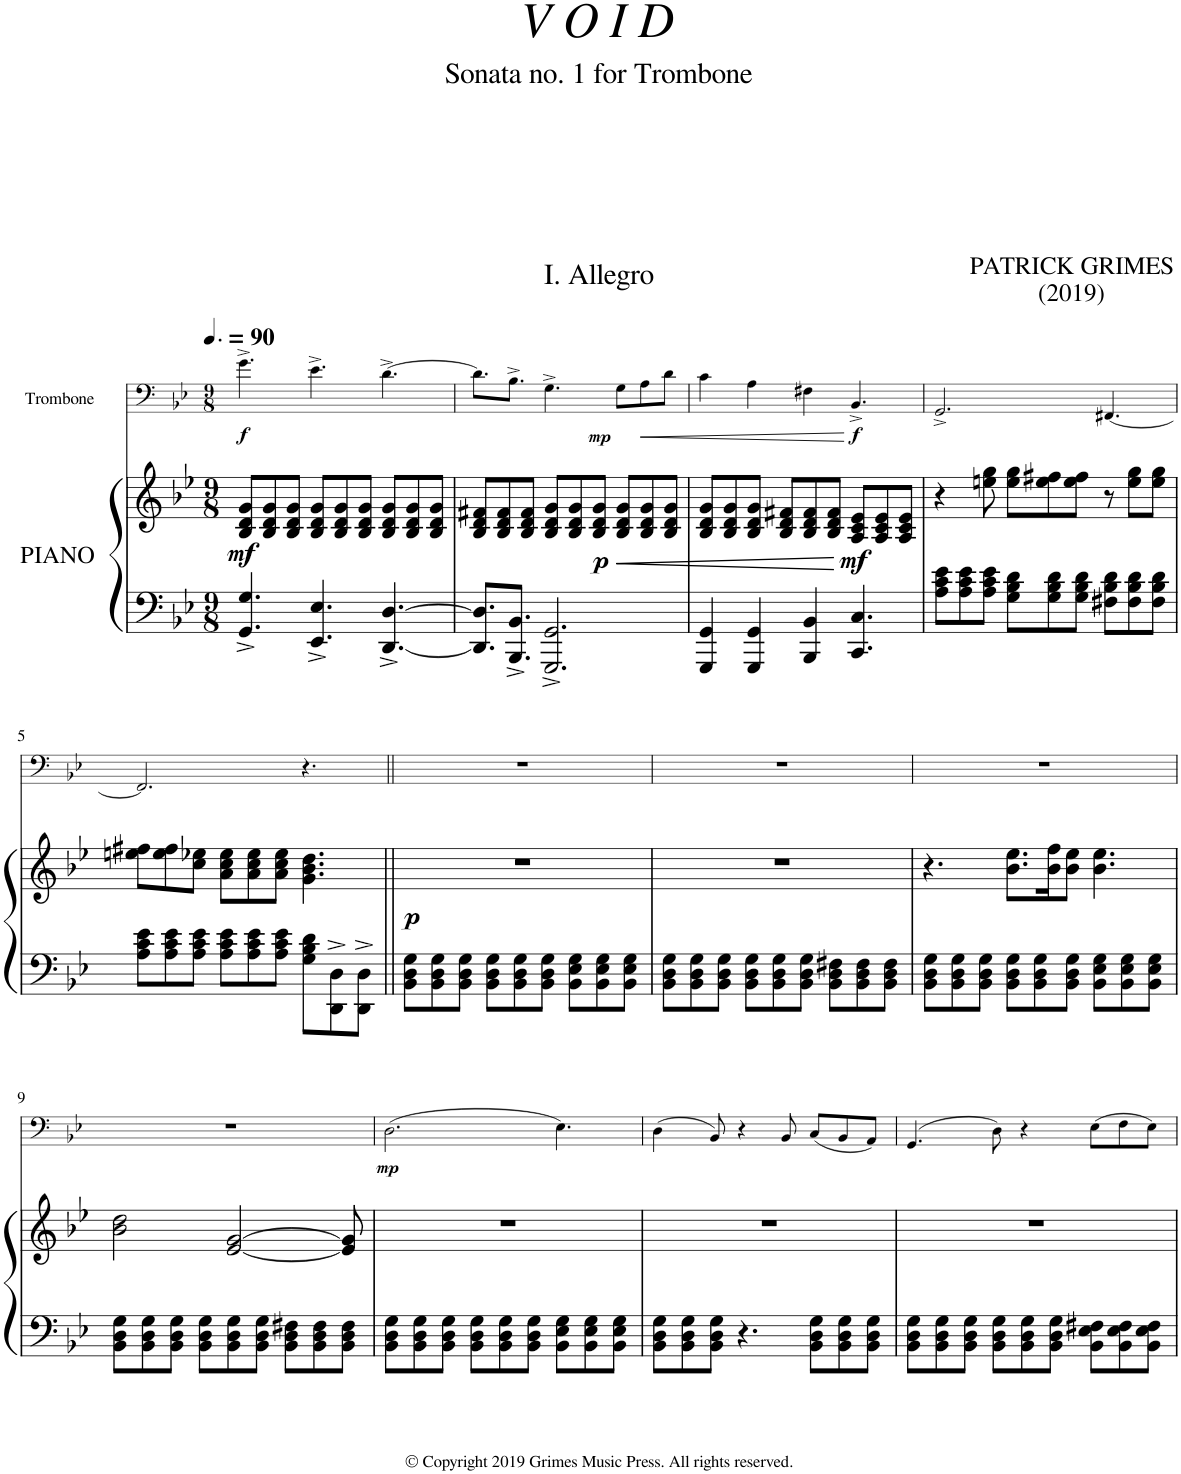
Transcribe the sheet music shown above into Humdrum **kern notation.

**kern	**kern	**dynam	**kern	**dynam
*part2	*part2	*part2	*part1	*part1
*staff3	*staff2	*staff2/3	*staff1	*staff1
*I"PIANO	*	*	*I"Trombone	*
*I'Pno	*	*	*I'Trb	*
*	*	*	*stria5	*
*clefF4	*clefG2	*	*clefF4	*
*k[b-e-]	*k[b-e-]	*	*k[b-e-]	*
*M9/8	*M9/8	*	*M9/8	*
*MM135	*MM135	*	*MM135	*
=1	=1	=1	=1	=1
!	!	!LO:DY:b	!	!LO:DY:b
4.GG/^ 4.G/^	8B-/ 8d/ 8g/L	mf	4.g^\	f
.	8B-/ 8d/ 8g/	.	.	.
.	8B-/ 8d/ 8g/J	.	.	.
4.EE-/^ 4.E-/^	8B-/ 8d/ 8g/L	.	4.e-^\	.
.	8B-/ 8d/ 8g/	.	.	.
.	8B-/ 8d/ 8g/J	.	.	.
[4.DD/^ [4.D/^	8B-/ 8d/ 8g/L	.	[4.d^\	.
.	8B-/ 8d/ 8g/	.	.	.
.	8B-/ 8d/ 8g/J	.	.	.
=2	=2	=2	=2	=2
8.DD/] 8.D/]L	8B-/ 8d/ 8f#X/L	.	8.d\L]	.
.	8B-/ 8d/ 8f#/	.	.	.
8.BBB-/^ 8.BB-/^J	.	.	8.B-^\J	.
.	8B-/ 8d/ 8f#/J	.	.	.
2.GGG/^ 2.GG/^	8B-/ 8d/ 8g/L	.	4.G^\	.
.	8B-/ 8d/ 8g/	.	.	.
!	!	!LO:DY:b	!	!
.	8B-/ 8d/ 8g/J	p	.	.
!	!	!LO:HP:b	!	!LO:DY:b
.	8B-/ 8d/ 8g/L	<	8G\L	mp
!	!	!	!	!LO:HP:b
.	8B-/ 8d/ 8g/	.	8A\	<
.	8B-/ 8d/ 8g/J	.	8d\J	.
=3	=3	=3	=3	=3
4GGG/ 4GG/	8B-/ 8d/ 8g/L	.	4c\	.
.	8B-/ 8d/ 8g/	.	.	.
4GGG/ 4GG/	8B-/ 8d/ 8g/J	.	4A\	.
.	8B-/ 8d/ 8f#X/L	.	.	.
4BBB-/ 4BB-/	8B-/ 8d/ 8f#/	.	4F#X\	.
.	8B-/ 8d/ 8f#/J	.	.	.
!	!	!LO:DY:n=1:b	!	!LO:DY:n=1:b
4.CC/ 4.C/	8A/ 8c/ 8e-/L	[ mf	4.BB-^/	[ f
.	8A/ 8c/ 8e-/	.	.	.
.	8A/ 8c/ 8e-/J	.	.	.
=4	=4	=4	=4	=4
8A\ 8c\ 8e-\L	4r	.	2.GG^/	.
8A\ 8c\ 8e-\	.	.	.	.
8A\ 8c\ 8e-\J	8een\ 8gg\	.	.	.
8G\ 8B-\ 8d\L	8ee\ 8gg\L	.	.	.
8G\ 8B-\ 8d\	8ee\ 8ff#X\	.	.	.
8G\ 8B-\ 8d\J	8ee\ 8ff#\J	.	.	.
8F#X\ 8B-\ 8d\L	8r	.	[4.FF#X/	.
8F#\ 8B-\ 8d\	8ee\ 8gg\L	.	.	.
8F#\ 8B-\ 8d\J	8ee\ 8gg\J	.	.	.
!!LO:LB:g=z
=5	=5	=5	=5	=5
8A\ 8c\ 8e-\L	8een\ 8ff#X\L	.	2.FF#/]	.
8A\ 8c\ 8e-\	8ee\ 8ff#\	.	.	.
8A\ 8c\ 8e-\J	8cc\ 8ee-X\J	.	.	.
8A\ 8c\ 8e-\L	8a\ 8cc\ 8ee-\L	.	.	.
8A\ 8c\ 8e-\	8a\ 8cc\ 8ee-\	.	.	.
8A\ 8c\ 8e-\J	8a\ 8cc\ 8ee-\J	.	.	.
8G\ 8B-\ 8d\L	4.g\ 4.b-\ 4.dd\	.	4.r	.
8DD\^ 8D\^	.	.	.	.
8DD\^ 8D\^J	.	.	.	.
=6||	=6||	=6||	=6||	=6||
!	!	!LO:DY:b	!	!
8BB-\ 8D\ 8G\L	8%9r	p	8%9r	.
8BB-\ 8D\ 8G\	.	.	.	.
8BB-\ 8D\ 8G\J	.	.	.	.
8BB-\ 8D\ 8G\L	.	.	.	.
8BB-\ 8D\ 8G\	.	.	.	.
8BB-\ 8D\ 8G\J	.	.	.	.
8BB-\ 8E-\ 8G\L	.	.	.	.
8BB-\ 8E-\ 8G\	.	.	.	.
8BB-\ 8E-\ 8G\J	.	.	.	.
=7	=7	=7	=7	=7
8BB-\ 8D\ 8G\L	8%9r	.	8%9r	.
8BB-\ 8D\ 8G\	.	.	.	.
8BB-\ 8D\ 8G\J	.	.	.	.
8BB-\ 8D\ 8G\L	.	.	.	.
8BB-\ 8D\ 8G\	.	.	.	.
8BB-\ 8D\ 8G\J	.	.	.	.
8BB-\ 8D\ 8F#X\L	.	.	.	.
8BB-\ 8D\ 8F#\	.	.	.	.
8BB-\ 8D\ 8F#\J	.	.	.	.
=8	=8	=8	=8	=8
8BB-\ 8D\ 8G\L	4.r	.	8%9r	.
8BB-\ 8D\ 8G\	.	.	.	.
8BB-\ 8D\ 8G\J	.	.	.	.
8BB-\ 8D\ 8G\L	8.b-\ 8.ee-\L	.	.	.
8BB-\ 8D\ 8G\	.	.	.	.
.	16b-\ 16ff\K	.	.	.
8BB-\ 8D\ 8G\J	8b-\ 8ee-\J	.	.	.
8BB-\ 8E-\ 8G\L	4.b-\ 4.ee-\	.	.	.
8BB-\ 8E-\ 8G\	.	.	.	.
8BB-\ 8E-\ 8G\J	.	.	.	.
!!LO:LB:g=z
=9	=9	=9	=9	=9
8BB-\ 8D\ 8G\L	2b-\ 2dd\	.	8%9r	.
8BB-\ 8D\ 8G\	.	.	.	.
8BB-\ 8D\ 8G\J	.	.	.	.
8BB-\ 8D\ 8G\L	.	.	.	.
8BB-\ 8D\ 8G\	[2e-/ [2g/	.	.	.
8BB-\ 8D\ 8G\J	.	.	.	.
8BB-\ 8D\ 8F#X\L	.	.	.	.
8BB-\ 8D\ 8F#\	.	.	.	.
8BB-\ 8D\ 8F#\J	8e-/] 8g/]	.	.	.
=10	=10	=10	=10	=10
!	!	!	!	!LO:DY:b
8BB-\ 8D\ 8G\L	8%9r	.	(2.D\	mp
8BB-\ 8D\ 8G\	.	.	.	.
8BB-\ 8D\ 8G\J	.	.	.	.
8BB-\ 8D\ 8G\L	.	.	.	.
8BB-\ 8D\ 8G\	.	.	.	.
8BB-\ 8D\ 8G\J	.	.	.	.
8BB-\ 8E-\ 8G\L	.	.	4.E-\)	.
8BB-\ 8E-\ 8G\	.	.	.	.
8BB-\ 8E-\ 8G\J	.	.	.	.
=11	=11	=11	=11	=11
8BB-\ 8D\ 8G\L	8%9r	.	(4D\	.
8BB-\ 8D\ 8G\	.	.	.	.
8BB-\ 8D\ 8G\J	.	.	8BB-/)	.
4.r	.	.	4r	.
.	.	.	8BB-/	.
8BB-\ 8D\ 8G\L	.	.	(8C/L	.
8BB-\ 8D\ 8G\	.	.	8BB-/	.
8BB-\ 8D\ 8G\J	.	.	8AA/J)	.
=12	=12	=12	=12	=12
8BB-\ 8D\ 8G\L	8%9r	.	(4.GG/	.
8BB-\ 8D\ 8G\	.	.	.	.
8BB-\ 8D\ 8G\J	.	.	.	.
8BB-\ 8D\ 8G\L	.	.	8D\)	.
8BB-\ 8D\ 8G\	.	.	4r	.
8BB-\ 8D\ 8G\J	.	.	.	.
8BB-\ 8E-\ 8F#X\L	.	.	(8E-\L	.
8BB-\ 8E-\ 8F#\	.	.	8F\	.
8BB-\ 8E-\ 8F#\J	.	.	8E-\J)	.
=	=	=	=	=
*-	*-	*-	*-	*-
